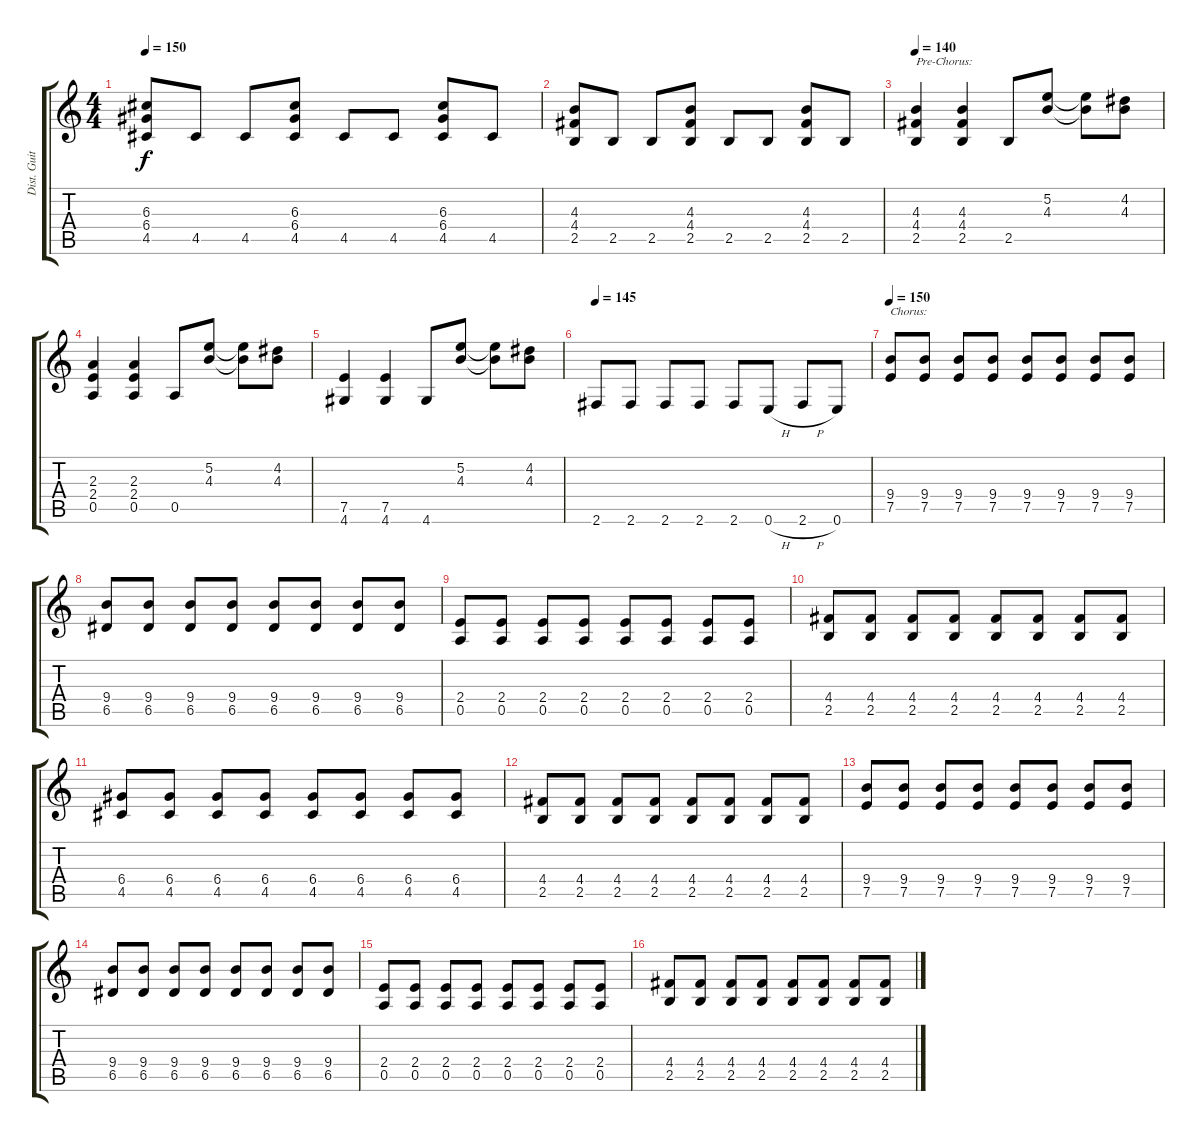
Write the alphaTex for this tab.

\track ("Dist. Guitar 2" "Dist. Guit") {instrument overdrivenguitar}
\staff {score tabs}
\tuning (E4 B3 G3 D3 A2 E2) {hide}
\ts (4 4)
\tempo 150
\clef g2
\ks c
(6.3 6.4 4.5).8{dy f} 4.5.8 4.5.8 (6.3 6.4 4.5).8 4.5.8 4.5.8 (6.3 6.4 4.5).8 4.5.8 |
(4.3 4.4 2.5).8 2.5.8 2.5.8 (4.3 4.4 2.5).8 2.5.8 2.5.8 (4.3 4.4 2.5).8 2.5.8 |
\tempo 140
(4.3 4.4 2.5).4{txt "Pre-Chorus:"} (4.3 4.4 2.5).4 2.5.8 (5.2 4.3).8 (5.2{t} 4.3{t}).8 (4.2 4.3).8 |
(2.3 2.4 0.5).4 (2.3 2.4 0.5).4 0.5.8 (5.2 4.3).8 (5.2{t} 4.3{t}).8 (4.2 4.3).8 |
(7.5 4.6).4 (7.5 4.6).4 4.6.8 (5.2 4.3).8 (5.2{t} 4.3{t}).8 (4.2 4.3).8 |
\tempo 145
2.6.8 2.6.8 2.6.8 2.6.8 2.6.8 0.6{h}.8 2.6{h}.8 0.6.8 |
\tempo 150
(9.4 7.5).8{txt "Chorus:"} (9.4 7.5).8 (9.4 7.5).8 (9.4 7.5).8 (9.4 7.5).8 (9.4 7.5).8 (9.4 7.5).8 (9.4 7.5).8 |
(9.4 6.5).8 (9.4 6.5).8 (9.4 6.5).8 (9.4 6.5).8 (9.4 6.5).8 (9.4 6.5).8 (9.4 6.5).8 (9.4 6.5).8 |
(2.4 0.5).8 (2.4 0.5).8 (2.4 0.5).8 (2.4 0.5).8 (2.4 0.5).8 (2.4 0.5).8 (2.4 0.5).8 (2.4 0.5).8 |
(4.4 2.5).8 (4.4 2.5).8 (4.4 2.5).8 (4.4 2.5).8 (4.4 2.5).8 (4.4 2.5).8 (4.4 2.5).8 (4.4 2.5).8 |
(6.4 4.5).8 (6.4 4.5).8 (6.4 4.5).8 (6.4 4.5).8 (6.4 4.5).8 (6.4 4.5).8 (6.4 4.5).8 (6.4 4.5).8 |
(4.4 2.5).8 (4.4 2.5).8 (4.4 2.5).8 (4.4 2.5).8 (4.4 2.5).8 (4.4 2.5).8 (4.4 2.5).8 (4.4 2.5).8 |
(9.4 7.5).8 (9.4 7.5).8 (9.4 7.5).8 (9.4 7.5).8 (9.4 7.5).8 (9.4 7.5).8 (9.4 7.5).8 (9.4 7.5).8 |
(9.4 6.5).8 (9.4 6.5).8 (9.4 6.5).8 (9.4 6.5).8 (9.4 6.5).8 (9.4 6.5).8 (9.4 6.5).8 (9.4 6.5).8 |
(2.4 0.5).8 (2.4 0.5).8 (2.4 0.5).8 (2.4 0.5).8 (2.4 0.5).8 (2.4 0.5).8 (2.4 0.5).8 (2.4 0.5).8 |
(4.4 2.5).8 (4.4 2.5).8 (4.4 2.5).8 (4.4 2.5).8 (4.4 2.5).8 (4.4 2.5).8 (4.4 2.5).8 (4.4 2.5).8
